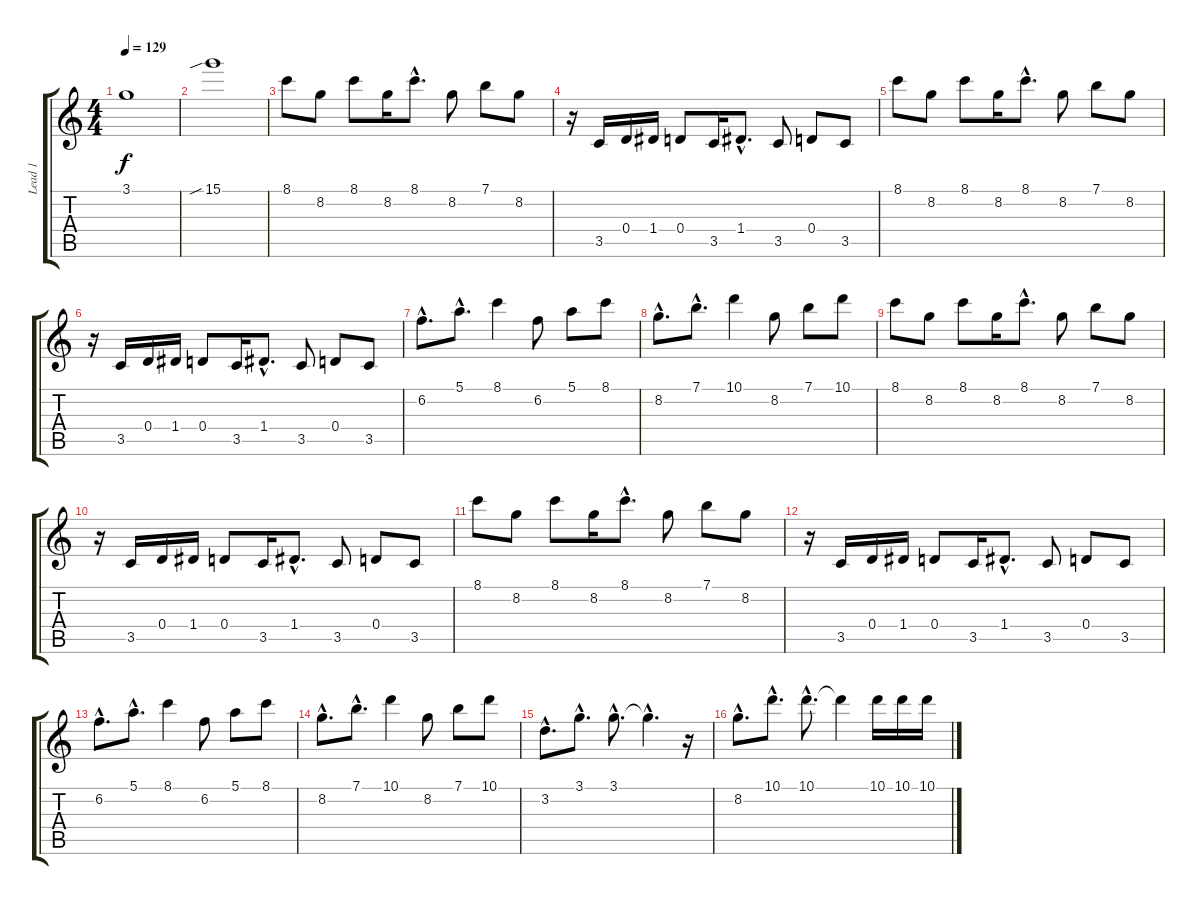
\track ("Lead 1" "Lead 1") {instrument overdrivenguitar}
\staff {score tabs}
\tuning (E4 B3 G3 D3 A2 E2) {hide}
\ts (4 4)
\tempo 129
\clef g2
\ks c
3.1.1{dy f} |
15.1{sib}.1 |
8.1.8 8.2.8 8.1.8 8.2.16 8.1{hac}.8{d} 8.2.8 7.1.8 8.2.8 |
r.16 3.5.16 0.4.16 1.4.16 0.4.8 3.5.16 1.4{hac}.8{d} 3.5.8 0.4.8 3.5.8 |
8.1.8 8.2.8 8.1.8 8.2.16 8.1{hac}.8{d} 8.2.8 7.1.8 8.2.8 |
r.16 3.5.16 0.4.16 1.4.16 0.4.8 3.5.16 1.4{hac}.8{d} 3.5.8 0.4.8 3.5.8 |
6.2{hac}.8{d} 5.1{hac}.8{d} 8.1.4 6.2.8 5.1.8 8.1.8 |
8.2{hac}.8{d} 7.1{hac}.8{d} 10.1.4 8.2.8 7.1.8 10.1.8 |
8.1.8 8.2.8 8.1.8 8.2.16 8.1{hac}.8{d} 8.2.8 7.1.8 8.2.8 |
r.16 3.5.16 0.4.16 1.4.16 0.4.8 3.5.16 1.4{hac}.8{d} 3.5.8 0.4.8 3.5.8 |
8.1.8 8.2.8 8.1.8 8.2.16 8.1{hac}.8{d} 8.2.8 7.1.8 8.2.8 |
r.16 3.5.16 0.4.16 1.4.16 0.4.8 3.5.16 1.4{hac}.8{d} 3.5.8 0.4.8 3.5.8 |
6.2{hac}.8{d} 5.1{hac}.8{d} 8.1.4 6.2.8 5.1.8 8.1.8 |
8.2{hac}.8{d} 7.1{hac}.8{d} 10.1.4 8.2.8 7.1.8 10.1.8 |
3.2{hac}.8{d} 3.1{hac}.8{d} 3.1{hac}.8{d} 3.1{hac t}.4{d} r.16 |
8.2{hac}.8{d} 10.1{hac}.8{d} 10.1{hac}.8{d} 10.1{t}.4 10.1.16 10.1.16 10.1.16
